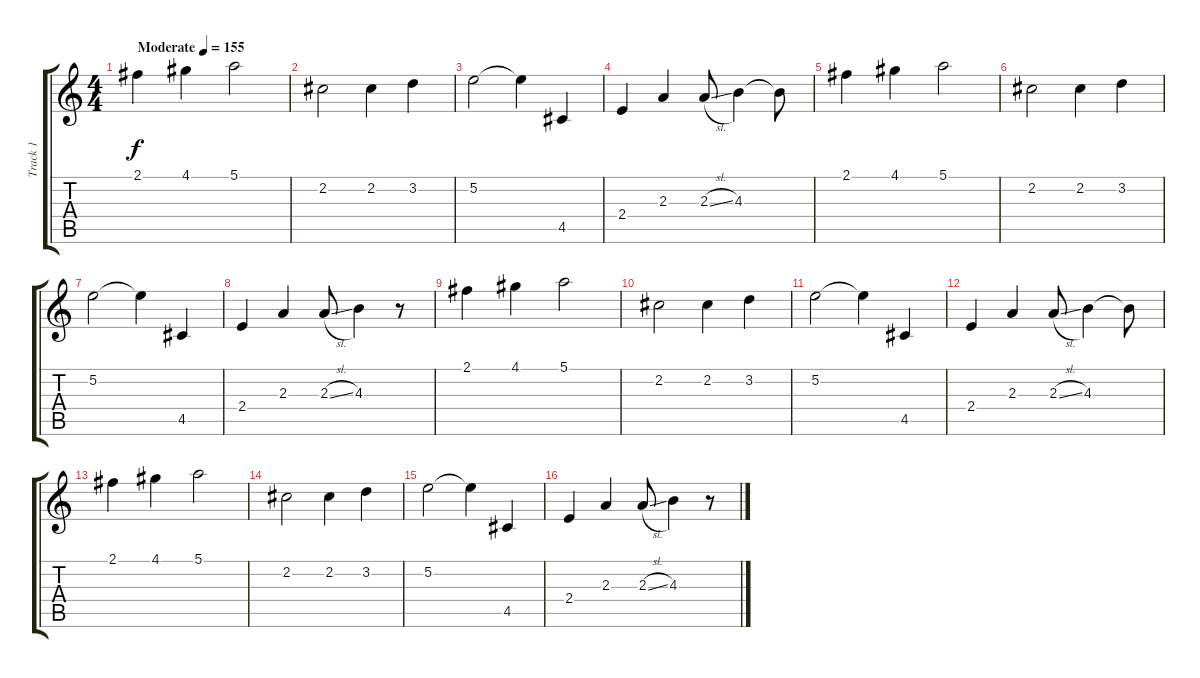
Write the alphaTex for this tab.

\track ("Track 1" "Track 1") {instrument distortionguitar}
\staff {score tabs}
\tuning (E4 B3 G3 D3 A2 E2) {hide}
\ts (4 4)
\tempo (155 "Moderate")
\clef g2
\ks c
2.1.4{dy f instrument distortionguitar} 4.1.4 5.1.2 |
2.2.2 2.2.4 3.2.4 |
5.2.2 5.2{t}.4 4.5.4 |
2.4.4 2.3.4 2.3{sl}.8 4.3.4 4.3{t}.8 |
2.1.4 4.1.4 5.1.2 |
2.2.2 2.2.4 3.2.4 |
5.2.2 5.2{t}.4 4.5.4 |
2.4.4 2.3.4 2.3{sl}.8 4.3.4 r.8 |
2.1.4 4.1.4 5.1.2 |
2.2.2 2.2.4 3.2.4 |
5.2.2 5.2{t}.4 4.5.4 |
2.4.4 2.3.4 2.3{sl}.8 4.3.4 4.3{t}.8 |
2.1.4 4.1.4 5.1.2 |
2.2.2 2.2.4 3.2.4 |
5.2.2 5.2{t}.4 4.5.4 |
2.4.4 2.3.4 2.3{sl}.8 4.3.4 r.8
